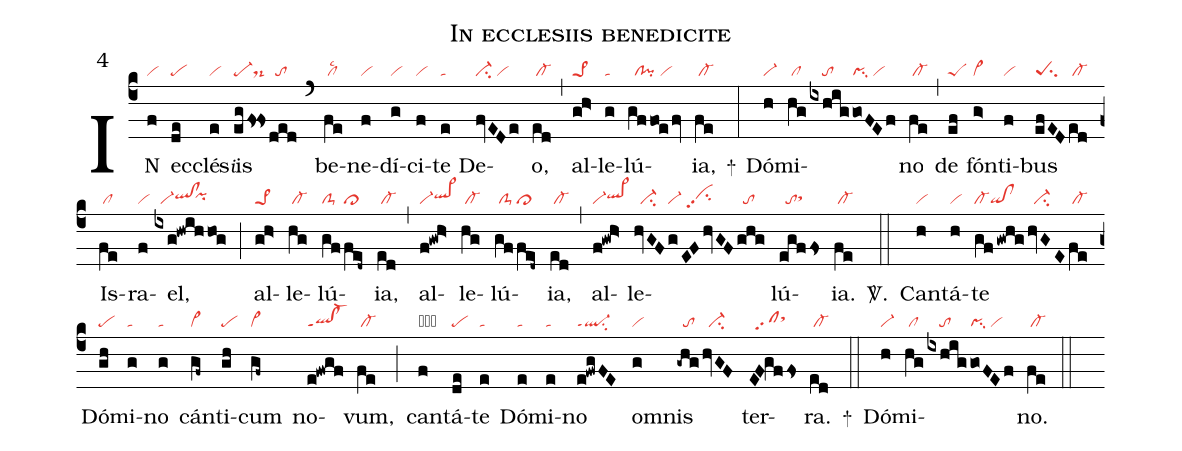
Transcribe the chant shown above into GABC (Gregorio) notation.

name: In ecclesiis benedicite;
mode: 4;
nabc-lines: 1;
%%
(c4)
IN(f|vi) ec(de|pe)clé(e|vi)s<e>i</e>()is(eg|pe-|/fs!fs|//ds-|ded|//to) (`)
be(fe|/cllsc2)ne(f|vi)dí(g|vi)ci(f|vi)te(e|ta) De(fvEDe|ci-/vi)o,(ed|/cl-) (,)
al(gh>|pe>1)le(g|ta)lú(gffoe/fv|//cl!pi/vi)ia,(fe|/cl-) +(:)
Dó(h|vi-)mi(hg|/cl|/ixhig|////to|/goFEf|pisu1/vi)no(fe|/cl-) (,)
de(ef|peS) fón(g>|vi>)ti(f|vi)bus(efED|peSsu2|ed|/cl-) Is(fe|/cl)ra(f|vi)el,(ixg!hwihhog|//vi-qlhh!clhh``pihh) (;)
al(gh>|pe>1)le(hg|/cl-)lú(gf|clS-|/fed~|cl>)ia,(ed|/cl-) (,)
al(f!gwh>|vi-ql>hh)le(hg|/cl-)lú(gf|/clS-|/fed~|cl>)ia,(ed|/cl-) (,)
al(f!gwh>|vi-ql>hh)le(hvGF|//ci-|g|vi-|EFhvGF|//vihhpp2su2|ghg|//to)lú(egffs|//tosthh)ia.(fe|/cl-) <sp>V/</sp>.(::)
Can(h|vi)tá(h|vi)te(gfgwhg|cl-qi!cl|hvGE|//ci-|fe|/cl-) Dó(gh|pe)mi(g|ta)no(g|ta) cán(gf~|cl~)ti(gh|pe)cum(gf~|cl~) no(e!fwgf|ql!cl-ppt1)vum,(fe|/cl-) (;)
can(f|v)tá(de|pe)te(e|ta) Dó(e|ta)mi(e|ta)no(e!fwgFE|ql-ppt1su2) o(g|vi)mnis(-ghg|//to|hvGF|//ci-) ter(EF!gffs|//sfhesthi)ra.(ed|/cl-) +(::)
Dó(h|vi-)mi(hg|/cl|/ixhig|////to|/goFEf|pisu1/vi)no.(fe|/cl-) (::)
